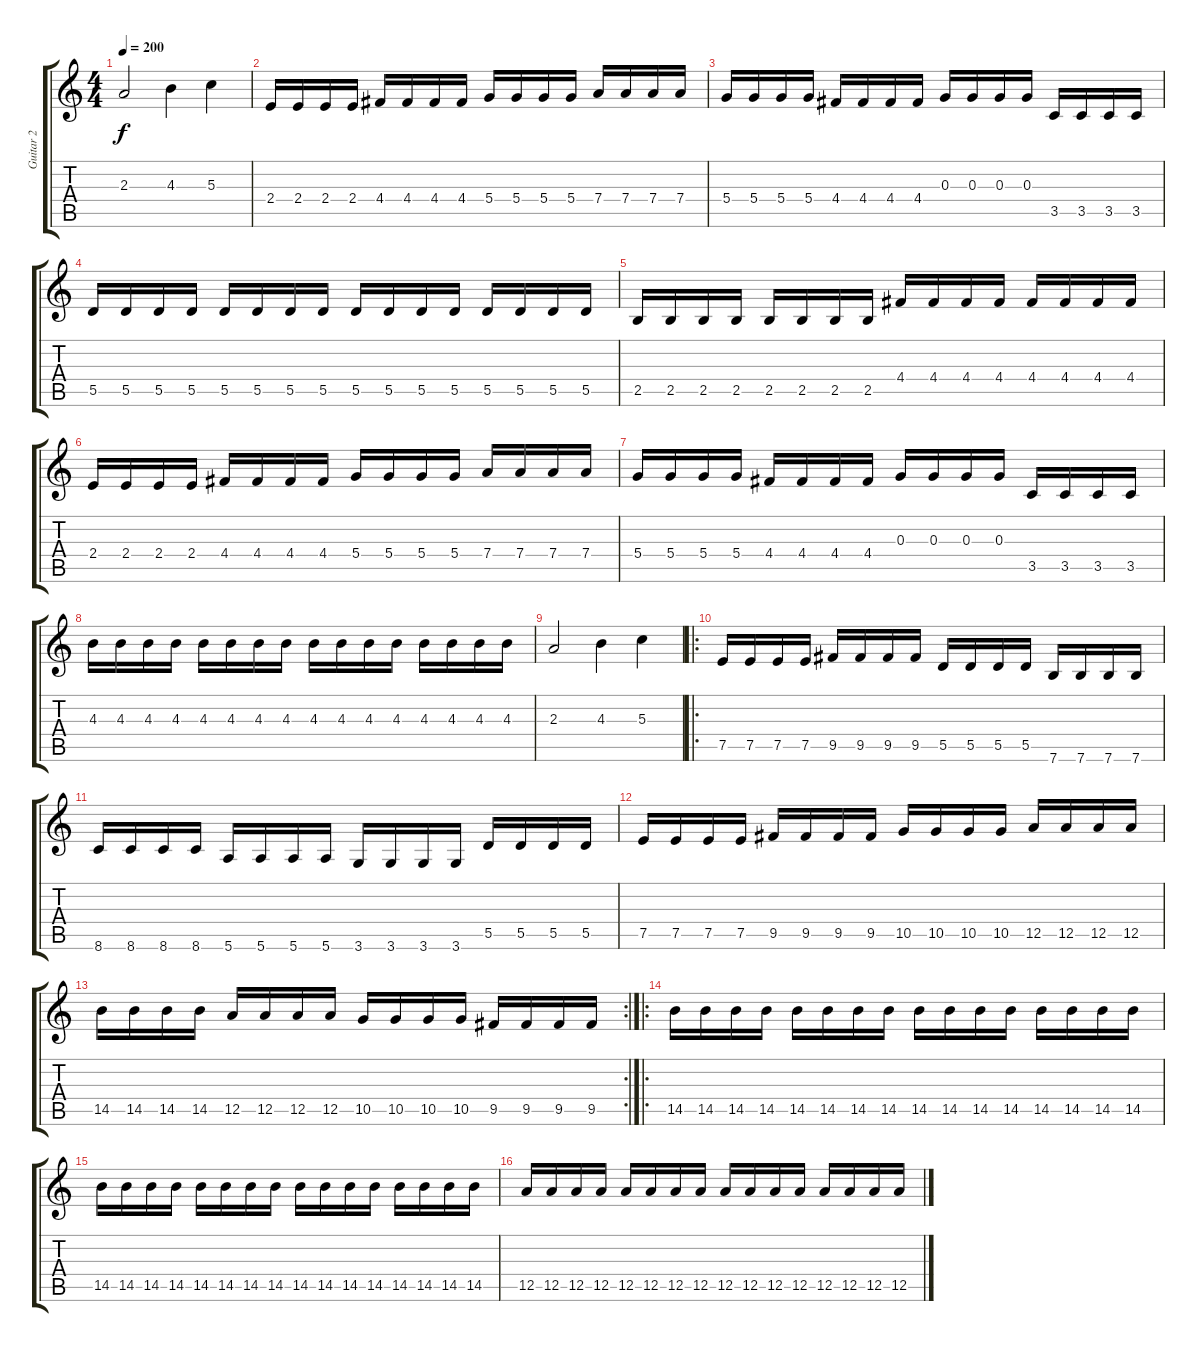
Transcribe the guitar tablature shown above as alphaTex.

\track ("Guitar 2" "Guitar 2") {instrument overdrivenguitar}
\staff {score tabs}
\tuning (E4 B3 G3 D3 A2 E2) {hide}
\ts (4 4)
\tempo 200
\clef g2
\ks c
2.3.2{dy f} 4.3.4 5.3.4 |
2.4.16 2.4.16 2.4.16 2.4.16 4.4.16 4.4.16 4.4.16 4.4.16 5.4.16 5.4.16 5.4.16 5.4.16 7.4.16 7.4.16 7.4.16 7.4.16 |
5.4.16 5.4.16 5.4.16 5.4.16 4.4.16 4.4.16 4.4.16 4.4.16 0.3.16 0.3.16 0.3.16 0.3.16 3.5.16 3.5.16 3.5.16 3.5.16 |
5.5.16 5.5.16 5.5.16 5.5.16 5.5.16 5.5.16 5.5.16 5.5.16 5.5.16 5.5.16 5.5.16 5.5.16 5.5.16 5.5.16 5.5.16 5.5.16 |
2.5.16 2.5.16 2.5.16 2.5.16 2.5.16 2.5.16 2.5.16 2.5.16 4.4.16 4.4.16 4.4.16 4.4.16 4.4.16 4.4.16 4.4.16 4.4.16 |
2.4.16 2.4.16 2.4.16 2.4.16 4.4.16 4.4.16 4.4.16 4.4.16 5.4.16 5.4.16 5.4.16 5.4.16 7.4.16 7.4.16 7.4.16 7.4.16 |
5.4.16 5.4.16 5.4.16 5.4.16 4.4.16 4.4.16 4.4.16 4.4.16 0.3.16 0.3.16 0.3.16 0.3.16 3.5.16 3.5.16 3.5.16 3.5.16 |
4.3.16 4.3.16 4.3.16 4.3.16 4.3.16 4.3.16 4.3.16 4.3.16 4.3.16 4.3.16 4.3.16 4.3.16 4.3.16 4.3.16 4.3.16 4.3.16 |
2.3.2 4.3.4 5.3.4 |
\ro
7.5.16 7.5.16 7.5.16 7.5.16 9.5.16 9.5.16 9.5.16 9.5.16 5.5.16 5.5.16 5.5.16 5.5.16 7.6.16 7.6.16 7.6.16 7.6.16 |
8.6.16 8.6.16 8.6.16 8.6.16 5.6.16 5.6.16 5.6.16 5.6.16 3.6.16 3.6.16 3.6.16 3.6.16 5.5.16 5.5.16 5.5.16 5.5.16 |
7.5.16 7.5.16 7.5.16 7.5.16 9.5.16 9.5.16 9.5.16 9.5.16 10.5.16 10.5.16 10.5.16 10.5.16 12.5.16 12.5.16 12.5.16 12.5.16 |
\rc 2
14.5.16 14.5.16 14.5.16 14.5.16 12.5.16 12.5.16 12.5.16 12.5.16 10.5.16 10.5.16 10.5.16 10.5.16 9.5.16 9.5.16 9.5.16 9.5.16 |
\ro
14.5.16 14.5.16 14.5.16 14.5.16 14.5.16 14.5.16 14.5.16 14.5.16 14.5.16 14.5.16 14.5.16 14.5.16 14.5.16 14.5.16 14.5.16 14.5.16 |
14.5.16 14.5.16 14.5.16 14.5.16 14.5.16 14.5.16 14.5.16 14.5.16 14.5.16 14.5.16 14.5.16 14.5.16 14.5.16 14.5.16 14.5.16 14.5.16 |
12.5.16 12.5.16 12.5.16 12.5.16 12.5.16 12.5.16 12.5.16 12.5.16 12.5.16 12.5.16 12.5.16 12.5.16 12.5.16 12.5.16 12.5.16 12.5.16
